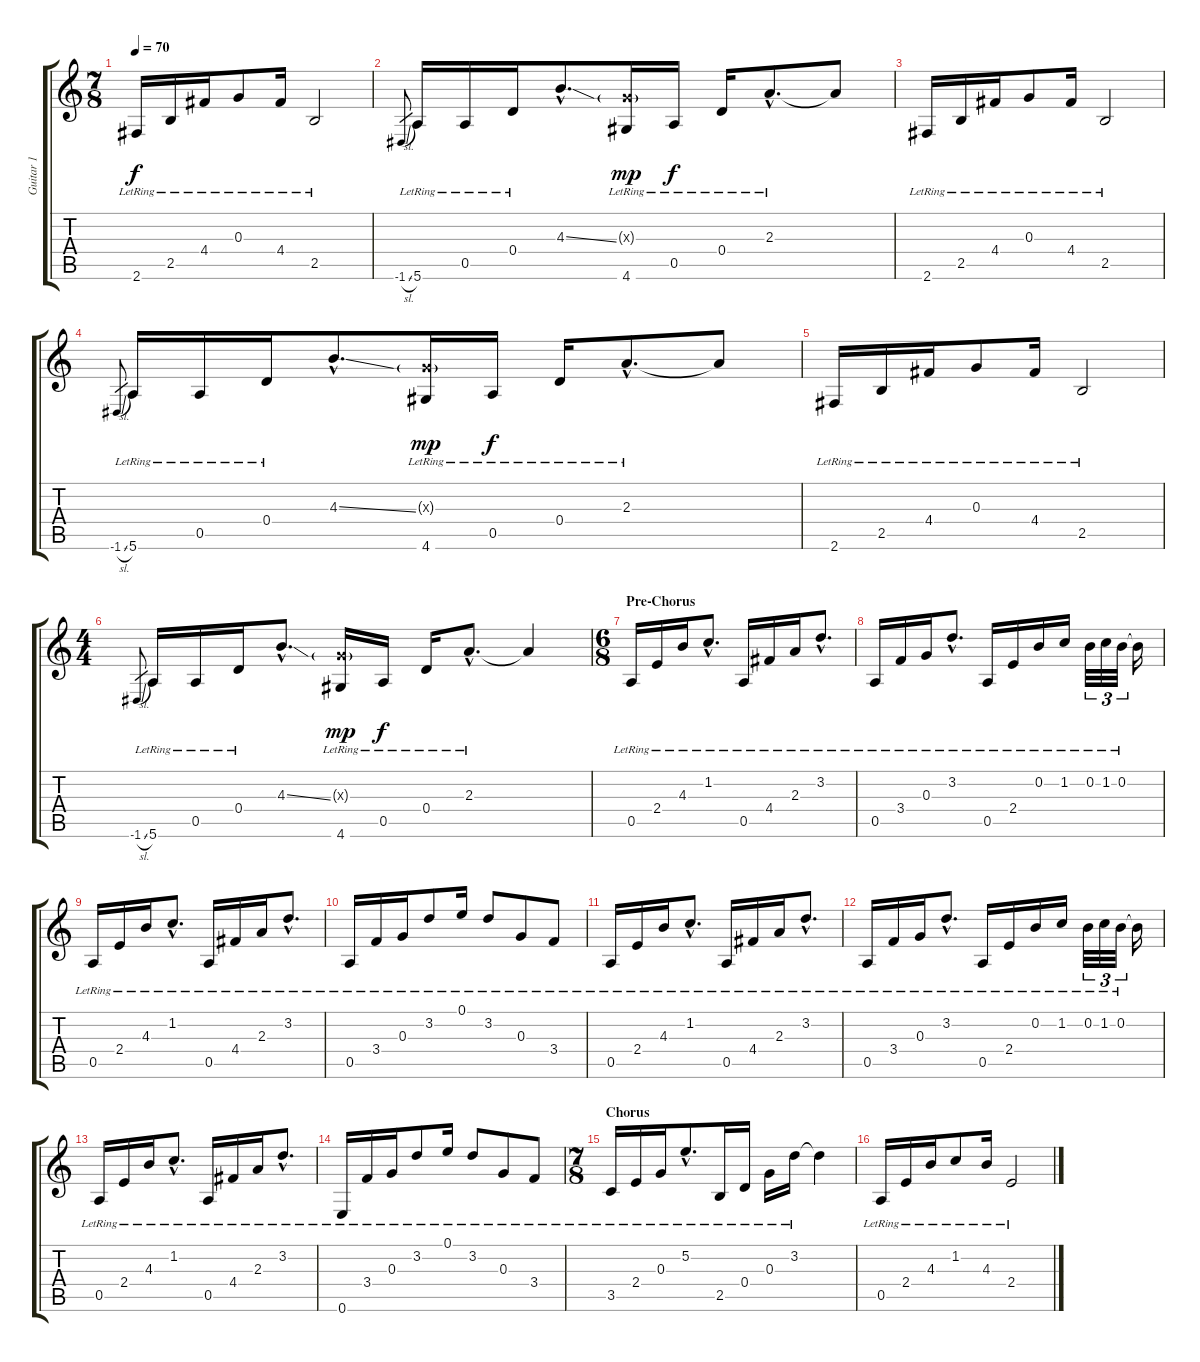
\track ("Guitar 1" "Guitar 1") {instrument electricguitarjazz}
\staff {score tabs}
\tuning (E4 B3 G3 D3 A2 E2) {hide}
\ts (7 8)
\tempo 70
\clef g2
\ks c
2.6{lr}.16{dy f} 2.5{lr}.16 4.4{lr}.16 0.3{lr}.8 4.4{lr}.16 2.5{lr}.2 |
-1.6{sl}.8{gr} 5.6{lr}.16 0.5{lr}.16 0.4{lr}.16 4.3{ss hac}.8{d} (0.3{g x} 4.6{lr}).16{dy mp} 0.5{lr}.16{dy f} 0.4{lr}.16 2.3{hac lr}.8{d} 2.3{t}.8 |
2.6{lr}.16 2.5{lr}.16 4.4{lr}.16 0.3{lr}.8 4.4{lr}.16 2.5{lr}.2 |
-1.6{sl}.8{gr} 5.6{lr}.16 0.5{lr}.16 0.4{lr}.16 4.3{ss hac}.8{d} (0.3{g x} 4.6{lr}).16{dy mp} 0.5{lr}.16{dy f} 0.4{lr}.16 2.3{hac lr}.8{d} 2.3{t}.8 |
2.6{lr}.16 2.5{lr}.16 4.4{lr}.16 0.3{lr}.8 4.4{lr}.16 2.5{lr}.2 |
\ts (4 4)
-1.6{sl}.8{gr} 5.6{lr}.16 0.5{lr}.16 0.4{lr}.16 4.3{ss hac}.8{d} (0.3{g x} 4.6{lr}).16{dy mp} 0.5{lr}.16{dy f} 0.4{lr}.16 2.3{hac lr}.8{d} 2.3{t}.4 |
\ts (6 8)
\section ("" "Pre-Chorus")
0.5{lr}.16 2.4{lr}.16 4.3{lr}.16 1.2{hac lr}.8{d} 0.5{lr}.16 4.4{lr}.16 2.3{lr}.16 3.2{hac lr}.8{d} |
0.5{lr}.16 3.4{lr}.16 0.3{lr}.16 3.2{hac lr}.8{d} 0.5{lr}.16 2.4{lr}.16 0.2{lr}.16 1.2{lr}.16 0.2{lr}.32{tu (3 2)} 1.2{lr}.32{tu (3 2)} 0.2{lr}.32{tu (3 2)} 0.2{t}.16 |
0.5{lr}.16 2.4{lr}.16 4.3{lr}.16 1.2{hac lr}.8{d} 0.5{lr}.16 4.4{lr}.16 2.3{lr}.16 3.2{hac lr}.8{d} |
0.5{lr}.16 3.4{lr}.16 0.3{lr}.16 3.2{lr}.8 0.1{lr}.16 3.2{lr}.8 0.3{lr}.8 3.4{lr}.8 |
0.5{lr}.16 2.4{lr}.16 4.3{lr}.16 1.2{hac lr}.8{d} 0.5{lr}.16 4.4{lr}.16 2.3{lr}.16 3.2{hac lr}.8{d} |
0.5{lr}.16 3.4{lr}.16 0.3{lr}.16 3.2{hac lr}.8{d} 0.5{lr}.16 2.4{lr}.16 0.2{lr}.16 1.2{lr}.16 0.2{lr}.32{tu (3 2)} 1.2{lr}.32{tu (3 2)} 0.2{lr}.32{tu (3 2)} 0.2{t}.16 |
0.5{lr}.16 2.4{lr}.16 4.3{lr}.16 1.2{hac lr}.8{d} 0.5{lr}.16 4.4{lr}.16 2.3{lr}.16 3.2{hac lr}.8{d} |
0.6{lr}.16 3.4{lr}.16 0.3{lr}.16 3.2{lr}.8 0.1{lr}.16 3.2{lr}.8 0.3{lr}.8 3.4{lr}.8 |
\ts (7 8)
\section ("" "Chorus")
3.5{lr}.16 2.4{lr}.16 0.3{lr}.16 5.2{hac lr}.8{d} 2.5{lr}.16 0.4{lr}.16 0.3{lr}.16 3.2{lr}.16 3.2{t}.4 |
0.5{lr}.16 2.4{lr}.16 4.3{lr}.16 1.2{lr}.8 4.3{lr}.16 2.4{lr}.2
